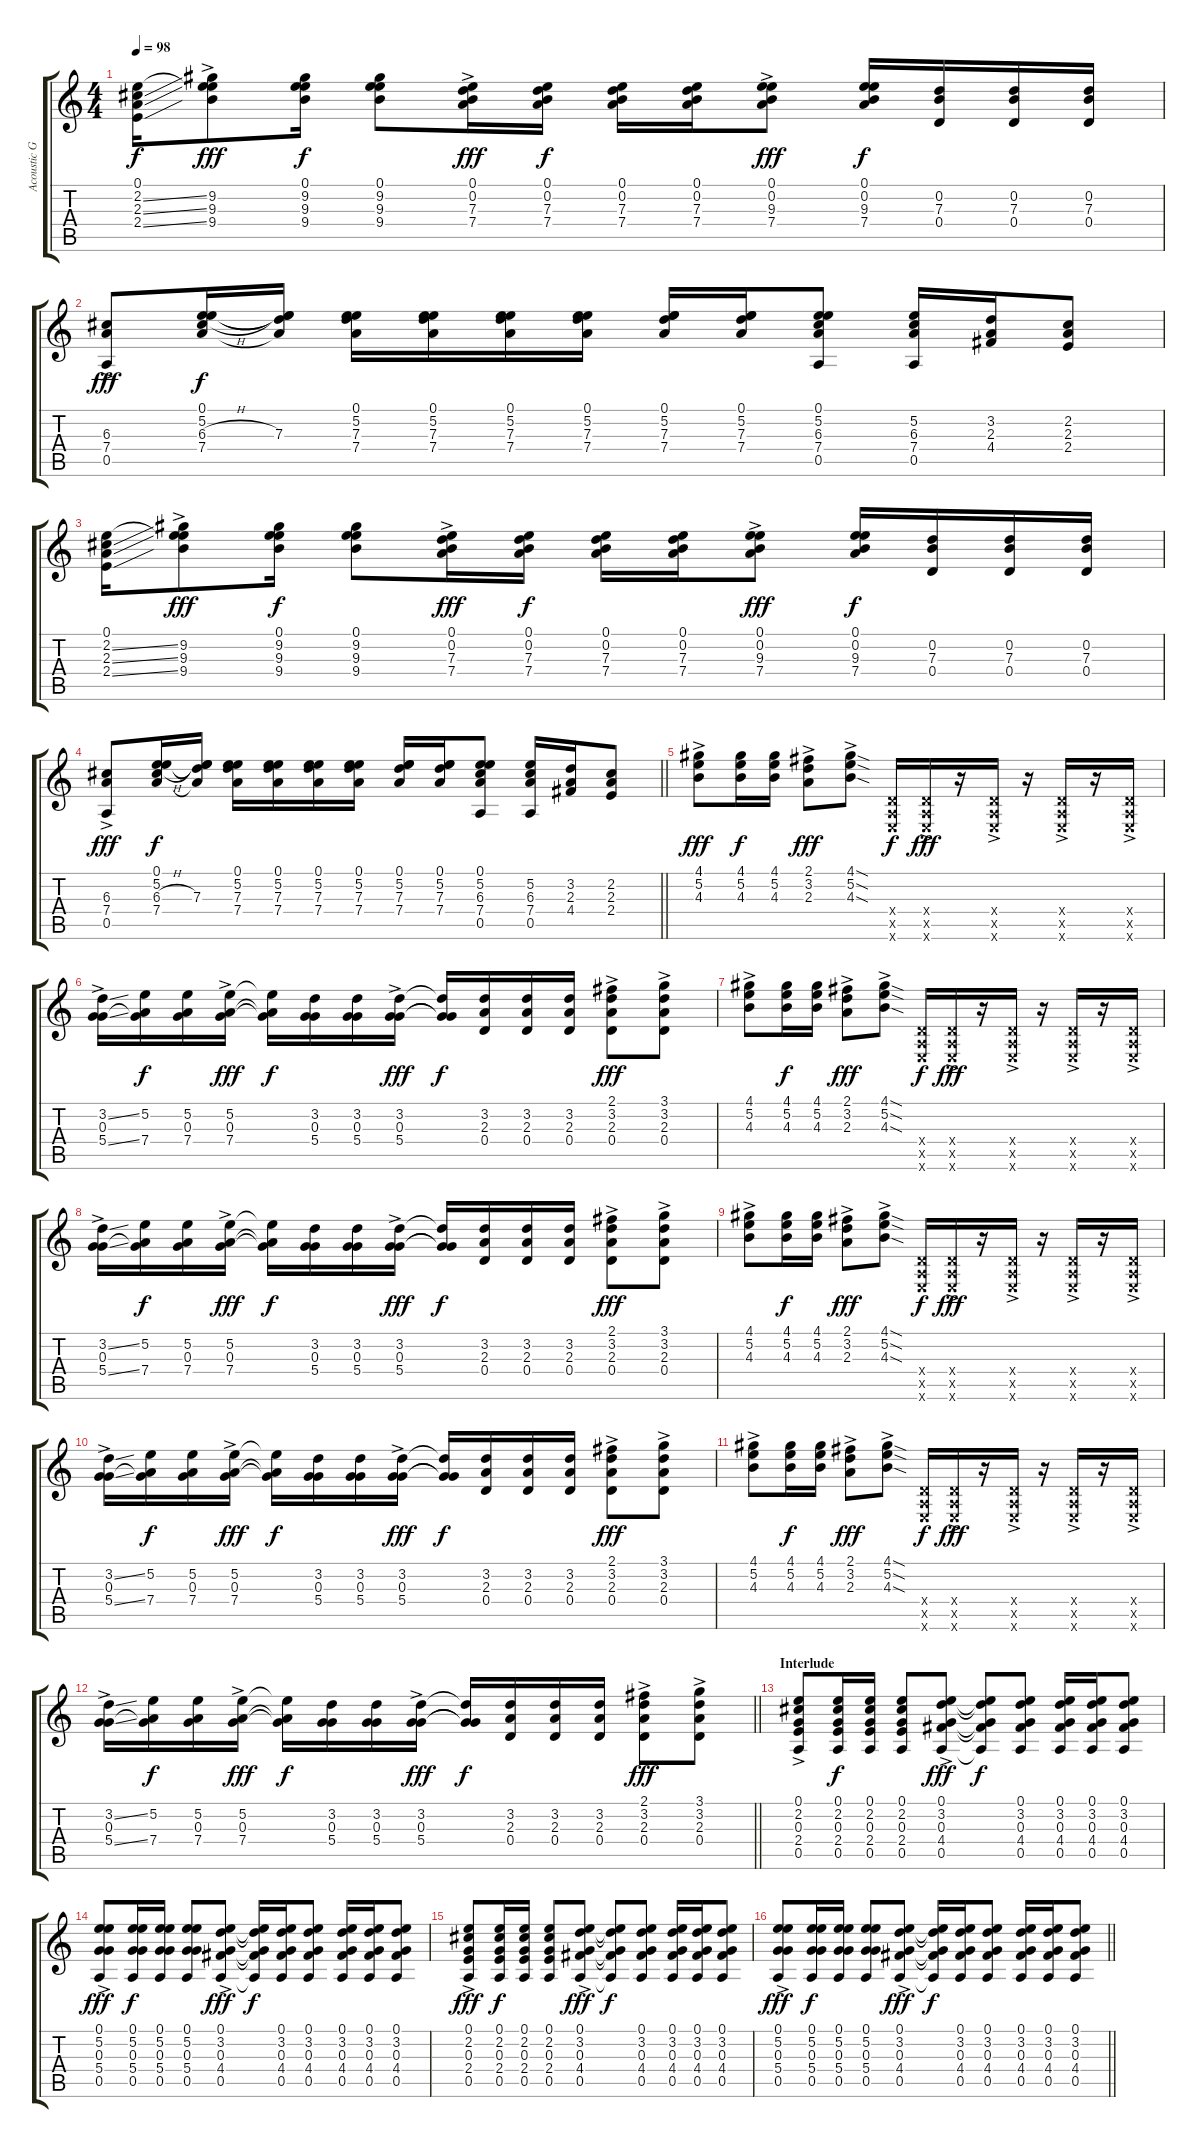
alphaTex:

\track ("Acoustic Guitar 1" "Acoustic G") {instrument acousticguitarnylon}
\staff {score tabs}
\tuning (E4 B3 G3 D3 A2 E2) {hide}
\ts (4 4)
\tempo 98
\clef g2
\ks c
(0.1 2.2{ss} 2.3{ss} 2.4{ss}).16{dy f} (0.1{t} 9.2{ac} 9.3{ac} 9.4{ac}).8{dy fff} (0.1 9.2 9.3 9.4).16{dy f} (0.1 9.2 9.3 9.4).8 (0.1{ac} 0.2{ac} 7.3{ac} 7.4{ac}).16{dy fff} (0.1 0.2 7.3 7.4).16{dy f} (0.1 0.2 7.3 7.4).16 (0.1 0.2 7.3 7.4).16 (0.1{ac} 0.2{ac} 9.3{ac} 7.4{ac}).8{dy fff} (0.1 0.2 9.3 7.4).16{dy f} (0.2 7.3 0.4).16 (0.2 7.3 0.4).16 (0.2 7.3 0.4).16 |
(6.3{ac} 7.4{ac} 0.5{ac}).8{dy fff} (0.1 5.2 6.3{h} 7.4).16{dy f} (0.1{t} 5.2{t} 7.3 7.4{t}).16 (0.1 5.2 7.3 7.4).16 (0.1 5.2 7.3 7.4).16 (0.1 5.2 7.3 7.4).16 (0.1 5.2 7.3 7.4).16 (0.1 5.2 7.3 7.4).16 (0.1 5.2 7.3 7.4).16 (0.1 5.2 6.3 7.4 0.5).8 (5.2 6.3 7.4 0.5).16 (3.2 2.3 4.4).16 (2.2 2.3 2.4).8 |
(0.1 2.2{ss} 2.3{ss} 2.4{ss}).16 (0.1{t} 9.2{ac} 9.3{ac} 9.4{ac}).8{dy fff} (0.1 9.2 9.3 9.4).16{dy f} (0.1 9.2 9.3 9.4).8 (0.1{ac} 0.2{ac} 7.3{ac} 7.4{ac}).16{dy fff} (0.1 0.2 7.3 7.4).16{dy f} (0.1 0.2 7.3 7.4).16 (0.1 0.2 7.3 7.4).16 (0.1{ac} 0.2{ac} 9.3{ac} 7.4{ac}).8{dy fff} (0.1 0.2 9.3 7.4).16{dy f} (0.2 7.3 0.4).16 (0.2 7.3 0.4).16 (0.2 7.3 0.4).16 |
\barLineRight lightlight
(6.3{ac} 7.4{ac} 0.5{ac}).8{dy fff} (0.1 5.2 6.3{h} 7.4).16{dy f} (0.1{t} 5.2{t} 7.3 7.4{t}).16 (0.1 5.2 7.3 7.4).16 (0.1 5.2 7.3 7.4).16 (0.1 5.2 7.3 7.4).16 (0.1 5.2 7.3 7.4).16 (0.1 5.2 7.3 7.4).16 (0.1 5.2 7.3 7.4).16 (0.1 5.2 6.3 7.4 0.5).8 (5.2 6.3 7.4 0.5).16 (3.2 2.3 4.4).16 (2.2 2.3 2.4).8 |
(4.1{ac} 5.2{ac} 4.3{ac}).8{dy fff volume 13} (4.1 5.2 4.3).16{dy f} (4.1 5.2 4.3).16 (2.1{ac} 3.2{ac} 2.3{ac}).8{dy fff} (4.1{sod ac} 5.2{sod ac} 4.3{sod ac}).8 (0.4{x} 0.5{x} 0.6{x}).16{dy f} (0.4{ac x} 0.5{ac x} 0.6{ac x}).16{dy fff} r.16 (0.4{ac x} 0.5{ac x} 0.6{ac x}).16 r.16 (0.4{ac x} 0.5{ac x} 0.6{ac x}).16 r.16 (0.4{ac x} 0.5{ac x} 0.6{ac x}).16 |
(3.2{ss ac} 0.3{ac} 5.4{ss ac}).16 (5.2 0.3{t} 7.4).16{dy f} (5.2 0.3 7.4).16 (5.2{ac} 0.3{ac} 7.4{ac}).16{dy fff} (5.2{t} 0.3{t} 7.4{t}).16{dy f} (3.2 0.3 5.4).16 (3.2 0.3 5.4).16 (3.2{ac} 0.3{ac} 5.4{ac}).16{dy fff} (3.2{t} 0.3{t} 5.4{t}).16{dy f} (3.2 2.3 0.4).16 (3.2 2.3 0.4).16 (3.2 2.3 0.4).16 (2.1{ac} 3.2{ac} 2.3{ac} 0.4{ac}).8{dy fff} (3.1{ac} 3.2{ac} 2.3{ac} 0.4{ac}).8 |
(4.1{ac} 5.2{ac} 4.3{ac}).8 (4.1 5.2 4.3).16{dy f} (4.1 5.2 4.3).16 (2.1{ac} 3.2{ac} 2.3{ac}).8{dy fff} (4.1{sod ac} 5.2{sod ac} 4.3{sod ac}).8 (0.4{x} 0.5{x} 0.6{x}).16{dy f} (0.4{ac x} 0.5{ac x} 0.6{ac x}).16{dy fff} r.16 (0.4{ac x} 0.5{ac x} 0.6{ac x}).16 r.16 (0.4{ac x} 0.5{ac x} 0.6{ac x}).16 r.16 (0.4{ac x} 0.5{ac x} 0.6{ac x}).16 |
(3.2{ss ac} 0.3{ac} 5.4{ss ac}).16 (5.2 0.3{t} 7.4).16{dy f} (5.2 0.3 7.4).16 (5.2{ac} 0.3{ac} 7.4{ac}).16{dy fff} (5.2{t} 0.3{t} 7.4{t}).16{dy f} (3.2 0.3 5.4).16 (3.2 0.3 5.4).16 (3.2{ac} 0.3{ac} 5.4{ac}).16{dy fff} (3.2{t} 0.3{t} 5.4{t}).16{dy f} (3.2 2.3 0.4).16 (3.2 2.3 0.4).16 (3.2 2.3 0.4).16 (2.1{ac} 3.2{ac} 2.3{ac} 0.4{ac}).8{dy fff} (3.1{ac} 3.2{ac} 2.3{ac} 0.4{ac}).8 |
(4.1{ac} 5.2{ac} 4.3{ac}).8 (4.1 5.2 4.3).16{dy f} (4.1 5.2 4.3).16 (2.1{ac} 3.2{ac} 2.3{ac}).8{dy fff} (4.1{sod ac} 5.2{sod ac} 4.3{sod ac}).8 (0.4{x} 0.5{x} 0.6{x}).16{dy f} (0.4{ac x} 0.5{ac x} 0.6{ac x}).16{dy fff} r.16 (0.4{ac x} 0.5{ac x} 0.6{ac x}).16 r.16 (0.4{ac x} 0.5{ac x} 0.6{ac x}).16 r.16 (0.4{ac x} 0.5{ac x} 0.6{ac x}).16 |
(3.2{ss ac} 0.3{ac} 5.4{ss ac}).16 (5.2 0.3{t} 7.4).16{dy f} (5.2 0.3 7.4).16 (5.2{ac} 0.3{ac} 7.4{ac}).16{dy fff} (5.2{t} 0.3{t} 7.4{t}).16{dy f} (3.2 0.3 5.4).16 (3.2 0.3 5.4).16 (3.2{ac} 0.3{ac} 5.4{ac}).16{dy fff} (3.2{t} 0.3{t} 5.4{t}).16{dy f} (3.2 2.3 0.4).16 (3.2 2.3 0.4).16 (3.2 2.3 0.4).16 (2.1{ac} 3.2{ac} 2.3{ac} 0.4{ac}).8{dy fff} (3.1{ac} 3.2{ac} 2.3{ac} 0.4{ac}).8 |
(4.1{ac} 5.2{ac} 4.3{ac}).8 (4.1 5.2 4.3).16{dy f} (4.1 5.2 4.3).16 (2.1{ac} 3.2{ac} 2.3{ac}).8{dy fff} (4.1{sod ac} 5.2{sod ac} 4.3{sod ac}).8 (0.4{x} 0.5{x} 0.6{x}).16{dy f} (0.4{ac x} 0.5{ac x} 0.6{ac x}).16{dy fff} r.16 (0.4{ac x} 0.5{ac x} 0.6{ac x}).16 r.16 (0.4{ac x} 0.5{ac x} 0.6{ac x}).16 r.16 (0.4{ac x} 0.5{ac x} 0.6{ac x}).16 |
\barLineRight lightlight
(3.2{ss ac} 0.3{ac} 5.4{ss ac}).16 (5.2 0.3{t} 7.4).16{dy f} (5.2 0.3 7.4).16 (5.2{ac} 0.3{ac} 7.4{ac}).16{dy fff} (5.2{t} 0.3{t} 7.4{t}).16{dy f} (3.2 0.3 5.4).16 (3.2 0.3 5.4).16 (3.2{ac} 0.3{ac} 5.4{ac}).16{dy fff} (3.2{t} 0.3{t} 5.4{t}).16{dy f} (3.2 2.3 0.4).16 (3.2 2.3 0.4).16 (3.2 2.3 0.4).16 (2.1{ac} 3.2{ac} 2.3{ac} 0.4{ac}).8{dy fff} (3.1{ac} 3.2{ac} 2.3{ac} 0.4{ac}).8 |
\section ("" "Interlude")
(0.1{ac} 2.2{ac} 0.3{ac} 2.4{ac} 0.5{ac}).8{volume 12} (0.1 2.2 0.3 2.4 0.5).16{dy f} (0.1 2.2 0.3 2.4 0.5).16 (0.1 2.2 0.3 2.4 0.5).8 (0.1{ac} 3.2{ac} 0.3{ac} 4.4{ac} 0.5{ac}).8{dy fff} (0.1{t} 3.2{t} 0.3{t} 4.4{t} 0.5{t}).8{dy f} (0.1 3.2 0.3 4.4 0.5).8 (0.1 3.2 0.3 4.4 0.5).16 (0.1 3.2 0.3 4.4 0.5).16 (0.1 3.2 0.3 4.4 0.5).8 |
(0.1{ac} 5.2{ac} 0.3{ac} 5.4{ac} 0.5{ac}).8{dy fff} (0.1 5.2 0.3 5.4 0.5).16{dy f} (0.1 5.2 0.3 5.4 0.5).16 (0.1 5.2 0.3 5.4 0.5).8 (0.1{ac} 3.2{ac} 0.3{ac} 4.4{ac} 0.5{ac}).8{dy fff} (0.1{t} 3.2{t} 0.3{t} 4.4{t} 0.5{t}).16{dy f} (0.1 3.2 0.3 4.4 0.5).16 (0.1 3.2 0.3 4.4 0.5).8 (0.1 3.2 0.3 4.4 0.5).16 (0.1 3.2 0.3 4.4 0.5).16 (0.1 3.2 0.3 4.4 0.5).8 |
(0.1{ac} 2.2{ac} 0.3{ac} 2.4{ac} 0.5{ac}).8{dy fff} (0.1 2.2 0.3 2.4 0.5).16{dy f} (0.1 2.2 0.3 2.4 0.5).16 (0.1 2.2 0.3 2.4 0.5).8 (0.1{ac} 3.2{ac} 0.3{ac} 4.4{ac} 0.5{ac}).8{dy fff} (0.1{t} 3.2{t} 0.3{t} 4.4{t} 0.5{t}).8{dy f} (0.1 3.2 0.3 4.4 0.5).8 (0.1 3.2 0.3 4.4 0.5).16 (0.1 3.2 0.3 4.4 0.5).16 (0.1 3.2 0.3 4.4 0.5).8 |
\barLineRight lightlight
(0.1{ac} 5.2{ac} 0.3{ac} 5.4{ac} 0.5{ac}).8{dy fff} (0.1 5.2 0.3 5.4 0.5).16{dy f} (0.1 5.2 0.3 5.4 0.5).16 (0.1 5.2 0.3 5.4 0.5).8 (0.1{ac} 3.2{ac} 0.3{ac} 4.4{ac} 0.5{ac}).8{dy fff} (0.1{t} 3.2{t} 0.3{t} 4.4{t} 0.5{t}).16{dy f} (0.1 3.2 0.3 4.4 0.5).16 (0.1 3.2 0.3 4.4 0.5).8 (0.1 3.2 0.3 4.4 0.5).16 (0.1 3.2 0.3 4.4 0.5).16 (0.1 3.2 0.3 4.4 0.5).8
